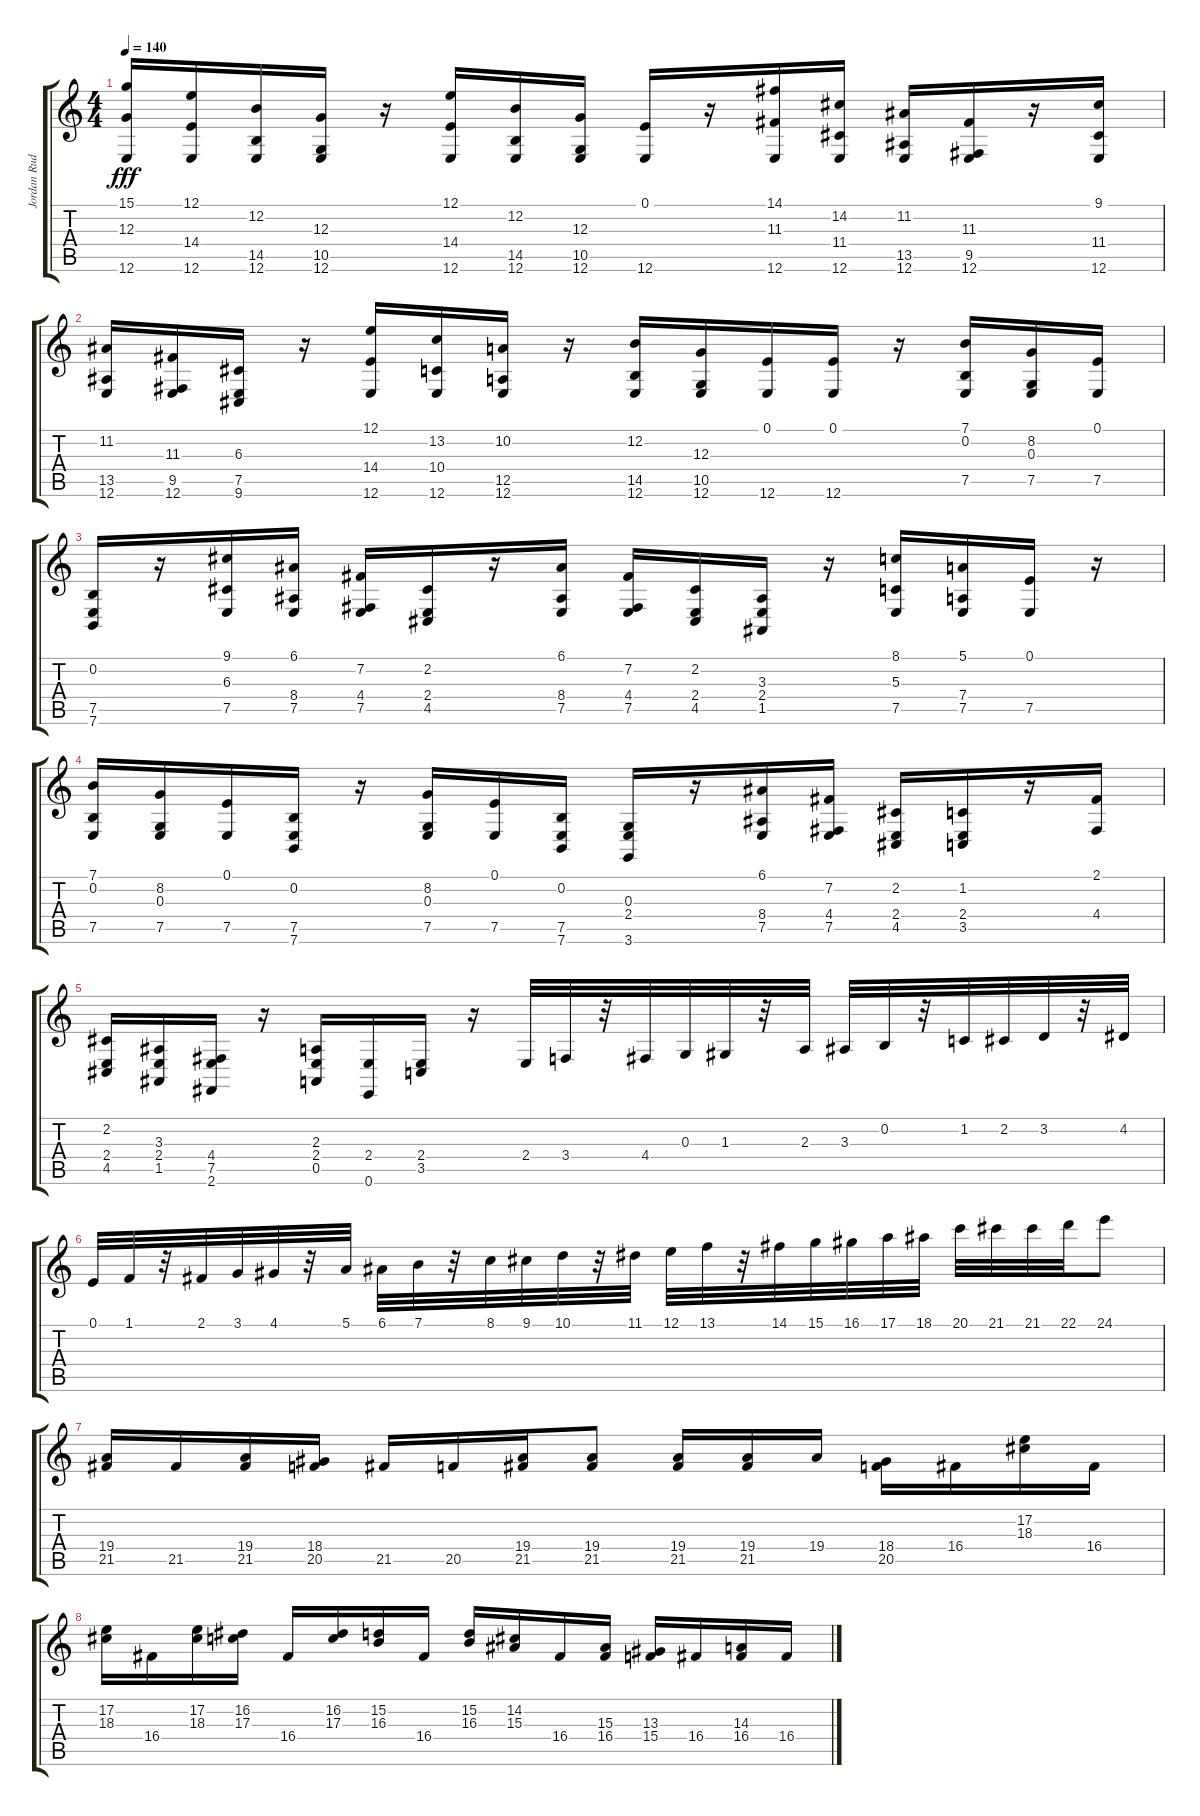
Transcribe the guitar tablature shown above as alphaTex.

\track ("Jordan Rudess - Keyboard" "Jordan Rud") {instrument stringensemble1}
\staff {score tabs}
\tuning (E4 B3 G3 D3 A2 E2) {hide}
\ts (4 4)
\tempo 140
\clef g2
\ks c
(15.1 12.3 12.6).16{dy fff} (12.1 14.4 12.6).16 (12.2 14.5 12.6).16 (12.3 10.5 12.6).16 r.16 (12.1 14.4 12.6).16 (12.2 14.5 12.6).16 (12.3 10.5 12.6).16 (0.1 12.6).16 r.16 (14.1 11.3 12.6).16 (14.2 11.4 12.6).16 (11.2 13.5 12.6).16 (11.3 9.5 12.6).16 r.16 (9.1 11.4 12.6).16 |
(11.2 13.5 12.6).16 (11.3 9.5 12.6).16 (6.3 7.5 9.6).16 r.16 (12.1 14.4 12.6).16 (13.2 10.4 12.6).16 (10.2 12.5 12.6).16 r.16 (12.2 14.5 12.6).16 (12.3 10.5 12.6).16 (0.1 12.6).16 (0.1 12.6).16 r.16 (7.1 0.2 7.5).16 (8.2 0.3 7.5).16 (0.1 7.5).16 |
(0.2 7.5 7.6).16 r.16 (9.1 6.3 7.5).16 (6.1 8.4 7.5).16 (7.2 4.4 7.5).16 (2.2 2.4 4.5).16 r.16 (6.1 8.4 7.5).16 (7.2 4.4 7.5).16 (2.2 2.4 4.5).16 (3.3 2.4 1.5).16 r.16 (8.1 5.3 7.5).16 (5.1 7.4 7.5).16 (0.1 7.5).16 r.16 |
(7.1 0.2 7.5).16 (8.2 0.3 7.5).16 (0.1 7.5).16 (0.2 7.5 7.6).16 r.16 (8.2 0.3 7.5).16 (0.1 7.5).16 (0.2 7.5 7.6).16 (0.3 2.4 3.6).16 r.16 (6.1 8.4 7.5).16 (7.2 4.4 7.5).16 (2.2 2.4 4.5).16 (1.2 2.4 3.5).16 r.16 (2.1 4.4).16 |
(2.2 2.4 4.5).16 (3.3 2.4 1.5).16 (4.4 7.5 2.6).16 r.16 (2.3 2.4 0.5).16 (2.4 0.6).16 (2.4 3.5).16 r.16 2.4.32 3.4.32 r.32 4.4.32 0.3.32 1.3.32 r.32 2.3.32 3.3.32 0.2.32 r.32 1.2.32 2.2.32 3.2.32 r.32 4.2.32 |
0.1.32 1.1.32 r.32 2.1.32 3.1.32 4.1.32 r.32 5.1.32 6.1.32 7.1.32 r.32 8.1.32 9.1.32 10.1.32 r.32 11.1.32 12.1.32 13.1.32 r.32 14.1.32 15.1.32 16.1.32 17.1.32 18.1.32 20.1.32 21.1.32 21.1.32 22.1.32 24.1.8 |
(19.4 21.5).16 21.5.16 (19.4 21.5).16 (18.4 20.5).16 21.5.16 20.5.16 (19.4 21.5).16 (19.4 21.5).8 (19.4 21.5).16 (19.4 21.5).16 19.4.16 (18.4 20.5).16 16.4.16 (17.2 18.3).16 16.4.16 |
(17.2 18.3).16 16.4.16 (17.2 18.3).16 (16.2 17.3).16 16.4.16 (16.2 17.3).16 (15.2 16.3).16 16.4.16 (15.2 16.3).16 (14.2 15.3).16 16.4.16 (15.3 16.4).16 (13.3 15.4).16 16.4.16 (14.3 16.4).16 16.4.16
